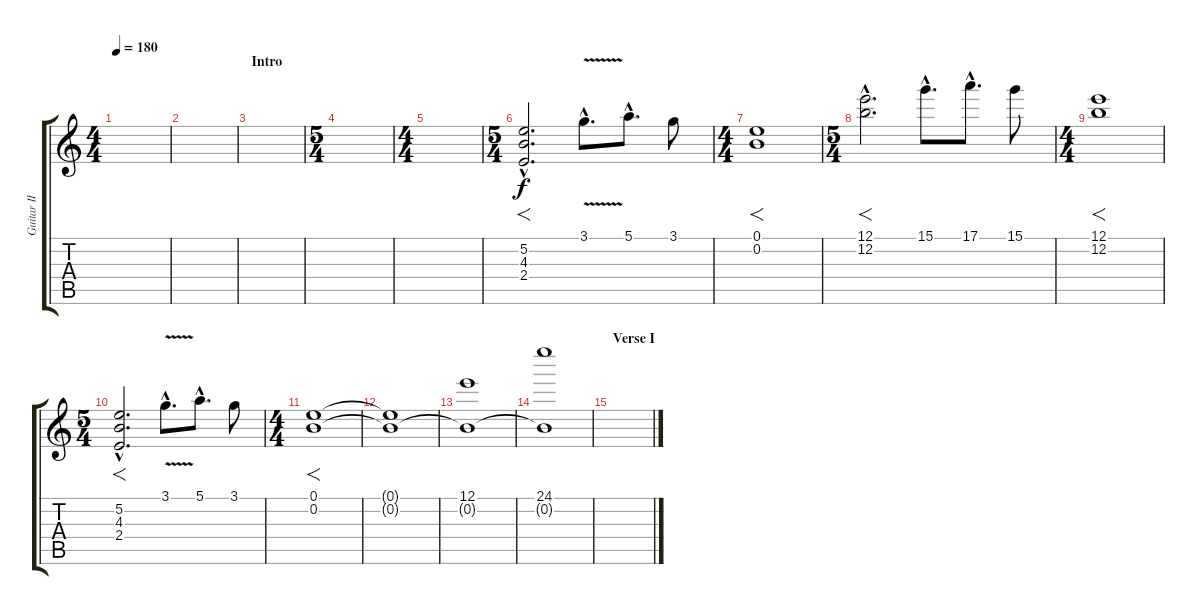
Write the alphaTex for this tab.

\track ("Guitar II" "Guitar II") {instrument distortionguitar}
\staff {score tabs}
\tuning (E4 B3 G3 D3 A2 E2) {hide}
\ts (4 4)
\tempo 180
\clef g2
\ks c
|
|
\section ("" "Intro")
|
\ts (5 4)
|
\ts (4 4)
|
\ts (5 4)
(5.2{hac} 4.3{hac} 2.4{hac}).2{f d} 3.1{v hac}.8{d} 5.1{hac}.8{d} 3.1.8 |
\ts (4 4)
(0.1 0.2).1{f} |
\ts (5 4)
(12.1{hac} 12.2{hac}).2{f d} 15.1{hac}.8{d} 17.1{hac}.8{d} 15.1.8 |
\ts (4 4)
(12.1 12.2).1{f} |
\ts (5 4)
(5.2{hac} 4.3{hac} 2.4{hac}).2{f d} 3.1{v hac}.8{d} 5.1{hac}.8{d} 3.1.8 |
\ts (4 4)
(0.1 0.2).1{f} |
(0.1{t} 0.2{t}).1 |
(12.1 0.2{t}).1 |
(24.1 0.2{t}).1 |
\section ("" "Verse I")
